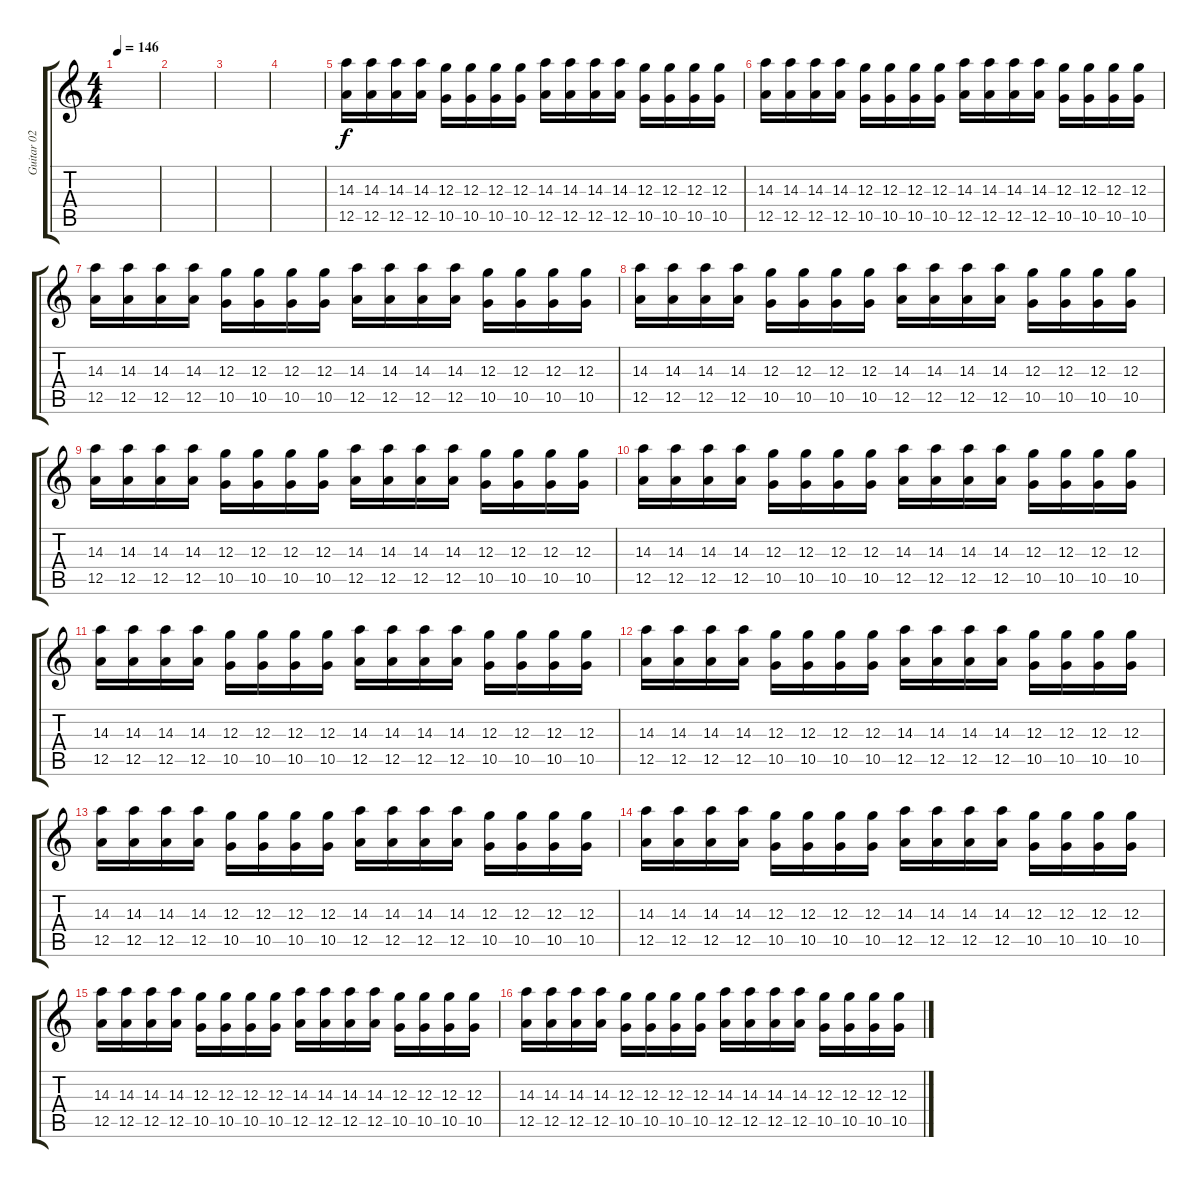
\track ("Guitar 02" "Guitar 02") {instrument overdrivenguitar}
\staff {score tabs}
\tuning (E4 B3 G3 D3 A2 E2) {hide}
\ts (4 4)
\tempo 146
\clef g2
\ks c
|
|
|
|
(14.3 12.5).16 (14.3 12.5).16 (14.3 12.5).16 (14.3 12.5).16 (12.3 10.5).16 (12.3 10.5).16 (12.3 10.5).16 (12.3 10.5).16 (14.3 12.5).16 (14.3 12.5).16 (14.3 12.5).16 (14.3 12.5).16 (12.3 10.5).16 (12.3 10.5).16 (12.3 10.5).16 (12.3 10.5).16 |
(14.3 12.5).16 (14.3 12.5).16 (14.3 12.5).16 (14.3 12.5).16 (12.3 10.5).16 (12.3 10.5).16 (12.3 10.5).16 (12.3 10.5).16 (14.3 12.5).16 (14.3 12.5).16 (14.3 12.5).16 (14.3 12.5).16 (12.3 10.5).16 (12.3 10.5).16 (12.3 10.5).16 (12.3 10.5).16 |
(14.3 12.5).16 (14.3 12.5).16 (14.3 12.5).16 (14.3 12.5).16 (12.3 10.5).16 (12.3 10.5).16 (12.3 10.5).16 (12.3 10.5).16 (14.3 12.5).16 (14.3 12.5).16 (14.3 12.5).16 (14.3 12.5).16 (12.3 10.5).16 (12.3 10.5).16 (12.3 10.5).16 (12.3 10.5).16 |
(14.3 12.5).16 (14.3 12.5).16 (14.3 12.5).16 (14.3 12.5).16 (12.3 10.5).16 (12.3 10.5).16 (12.3 10.5).16 (12.3 10.5).16 (14.3 12.5).16 (14.3 12.5).16 (14.3 12.5).16 (14.3 12.5).16 (12.3 10.5).16 (12.3 10.5).16 (12.3 10.5).16 (12.3 10.5).16 |
(14.3 12.5).16 (14.3 12.5).16 (14.3 12.5).16 (14.3 12.5).16 (12.3 10.5).16 (12.3 10.5).16 (12.3 10.5).16 (12.3 10.5).16 (14.3 12.5).16 (14.3 12.5).16 (14.3 12.5).16 (14.3 12.5).16 (12.3 10.5).16 (12.3 10.5).16 (12.3 10.5).16 (12.3 10.5).16 |
(14.3 12.5).16 (14.3 12.5).16 (14.3 12.5).16 (14.3 12.5).16 (12.3 10.5).16 (12.3 10.5).16 (12.3 10.5).16 (12.3 10.5).16 (14.3 12.5).16 (14.3 12.5).16 (14.3 12.5).16 (14.3 12.5).16 (12.3 10.5).16 (12.3 10.5).16 (12.3 10.5).16 (12.3 10.5).16 |
(14.3 12.5).16 (14.3 12.5).16 (14.3 12.5).16 (14.3 12.5).16 (12.3 10.5).16 (12.3 10.5).16 (12.3 10.5).16 (12.3 10.5).16 (14.3 12.5).16 (14.3 12.5).16 (14.3 12.5).16 (14.3 12.5).16 (12.3 10.5).16 (12.3 10.5).16 (12.3 10.5).16 (12.3 10.5).16 |
(14.3 12.5).16 (14.3 12.5).16 (14.3 12.5).16 (14.3 12.5).16 (12.3 10.5).16 (12.3 10.5).16 (12.3 10.5).16 (12.3 10.5).16 (14.3 12.5).16 (14.3 12.5).16 (14.3 12.5).16 (14.3 12.5).16 (12.3 10.5).16 (12.3 10.5).16 (12.3 10.5).16 (12.3 10.5).16 |
(14.3 12.5).16 (14.3 12.5).16 (14.3 12.5).16 (14.3 12.5).16 (12.3 10.5).16 (12.3 10.5).16 (12.3 10.5).16 (12.3 10.5).16 (14.3 12.5).16 (14.3 12.5).16 (14.3 12.5).16 (14.3 12.5).16 (12.3 10.5).16 (12.3 10.5).16 (12.3 10.5).16 (12.3 10.5).16 |
(14.3 12.5).16 (14.3 12.5).16 (14.3 12.5).16 (14.3 12.5).16 (12.3 10.5).16 (12.3 10.5).16 (12.3 10.5).16 (12.3 10.5).16 (14.3 12.5).16 (14.3 12.5).16 (14.3 12.5).16 (14.3 12.5).16 (12.3 10.5).16 (12.3 10.5).16 (12.3 10.5).16 (12.3 10.5).16 |
(14.3 12.5).16 (14.3 12.5).16 (14.3 12.5).16 (14.3 12.5).16 (12.3 10.5).16 (12.3 10.5).16 (12.3 10.5).16 (12.3 10.5).16 (14.3 12.5).16 (14.3 12.5).16 (14.3 12.5).16 (14.3 12.5).16 (12.3 10.5).16 (12.3 10.5).16 (12.3 10.5).16 (12.3 10.5).16 |
(14.3 12.5).16 (14.3 12.5).16 (14.3 12.5).16 (14.3 12.5).16 (12.3 10.5).16 (12.3 10.5).16 (12.3 10.5).16 (12.3 10.5).16 (14.3 12.5).16 (14.3 12.5).16 (14.3 12.5).16 (14.3 12.5).16 (12.3 10.5).16 (12.3 10.5).16 (12.3 10.5).16 (12.3 10.5).16
